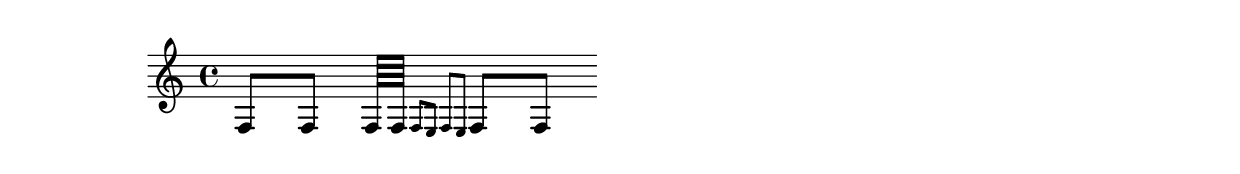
\version "1.5.68"
\header{
texidoc="
Beams should always reach the middle staff line.  The second beam
counting from the note head side, should never be lower than the
second staff line.  This does not hold for grace note beams.
Override with @code{noStemExtend}.
"
}


\score { 
  \context Voice \notes\relative c {
    [f8 f]  [f64 f] 
    \grace { 
      [f8 e8] 
      \property Voice.Stem \override #'no-stem-extend = ##f
      [f8 e8] 
      \property Voice.Stem \revert #'no-stem-extend
    }
	[f8 f]
	
  }
  \paper {
    linewidth=-1.0
  }  
  \midi { }
}
